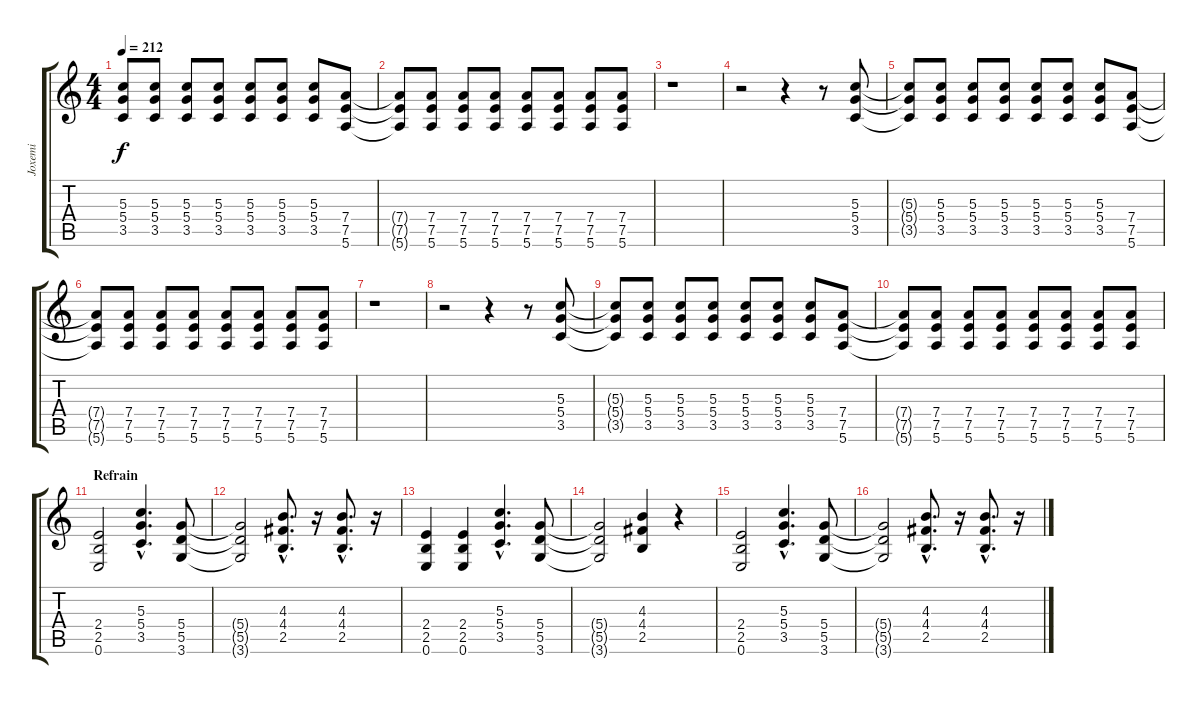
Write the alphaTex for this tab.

\track ("Joxemi" "Joxemi") {instrument overdrivenguitar}
\staff {score tabs}
\tuning (E4 B3 G3 D3 A2 E2) {hide}
\ts (4 4)
\tempo 212
\clef g2
\ks c
(5.3{t} 5.4{t} 3.5{t}).8{dy f} (5.3 5.4 3.5).8 (5.3 5.4 3.5).8 (5.3 5.4 3.5).8 (5.3 5.4 3.5).8 (5.3 5.4 3.5).8 (5.3 5.4 3.5).8 (7.4 7.5 5.6).8 |
(7.4{t} 7.5{t} 5.6{t}).8 (7.4 7.5 5.6).8 (7.4 7.5 5.6).8 (7.4 7.5 5.6).8 (7.4 7.5 5.6).8 (7.4 7.5 5.6).8 (7.4 7.5 5.6).8 (7.4 7.5 5.6).8 |
r.1 |
r.2 r.4 r.8 (5.3 5.4 3.5).8 |
(5.3{t} 5.4{t} 3.5{t}).8 (5.3 5.4 3.5).8 (5.3 5.4 3.5).8 (5.3 5.4 3.5).8 (5.3 5.4 3.5).8 (5.3 5.4 3.5).8 (5.3 5.4 3.5).8 (7.4 7.5 5.6).8 |
(7.4{t} 7.5{t} 5.6{t}).8 (7.4 7.5 5.6).8 (7.4 7.5 5.6).8 (7.4 7.5 5.6).8 (7.4 7.5 5.6).8 (7.4 7.5 5.6).8 (7.4 7.5 5.6).8 (7.4 7.5 5.6).8 |
r.1 |
r.2 r.4 r.8 (5.3 5.4 3.5).8 |
(5.3{t} 5.4{t} 3.5{t}).8 (5.3 5.4 3.5).8 (5.3 5.4 3.5).8 (5.3 5.4 3.5).8 (5.3 5.4 3.5).8 (5.3 5.4 3.5).8 (5.3 5.4 3.5).8 (7.4 7.5 5.6).8 |
(7.4{t} 7.5{t} 5.6{t}).8 (7.4 7.5 5.6).8 (7.4 7.5 5.6).8 (7.4 7.5 5.6).8 (7.4 7.5 5.6).8 (7.4 7.5 5.6).8 (7.4 7.5 5.6).8 (7.4 7.5 5.6).8 |
\section ("" "Refrain")
(2.4 2.5 0.6).2{instrument overdrivenguitar} (5.3{hac} 5.4{hac} 3.5{hac}).4{d} (5.4 5.5 3.6).8 |
(5.4{t} 5.5{t} 3.6{t}).2 (4.3{hac} 4.4{hac} 2.5{hac}).8{d} r.16 (4.3{hac} 4.4{hac} 2.5{hac}).8{d} r.16 |
(2.4 2.5 0.6).4 (2.4 2.5 0.6).4 (5.3{hac} 5.4{hac} 3.5{hac}).4{d} (5.4 5.5 3.6).8 |
(5.4{t} 5.5{t} 3.6{t}).2 (4.3 4.4 2.5).4 r.4 |
(2.4 2.5 0.6).2 (5.3{hac} 5.4{hac} 3.5{hac}).4{d} (5.4 5.5 3.6).8 |
(5.4{t} 5.5{t} 3.6{t}).2 (4.3{hac} 4.4{hac} 2.5{hac}).8{d} r.16 (4.3{hac} 4.4{hac} 2.5{hac}).8{d} r.16
